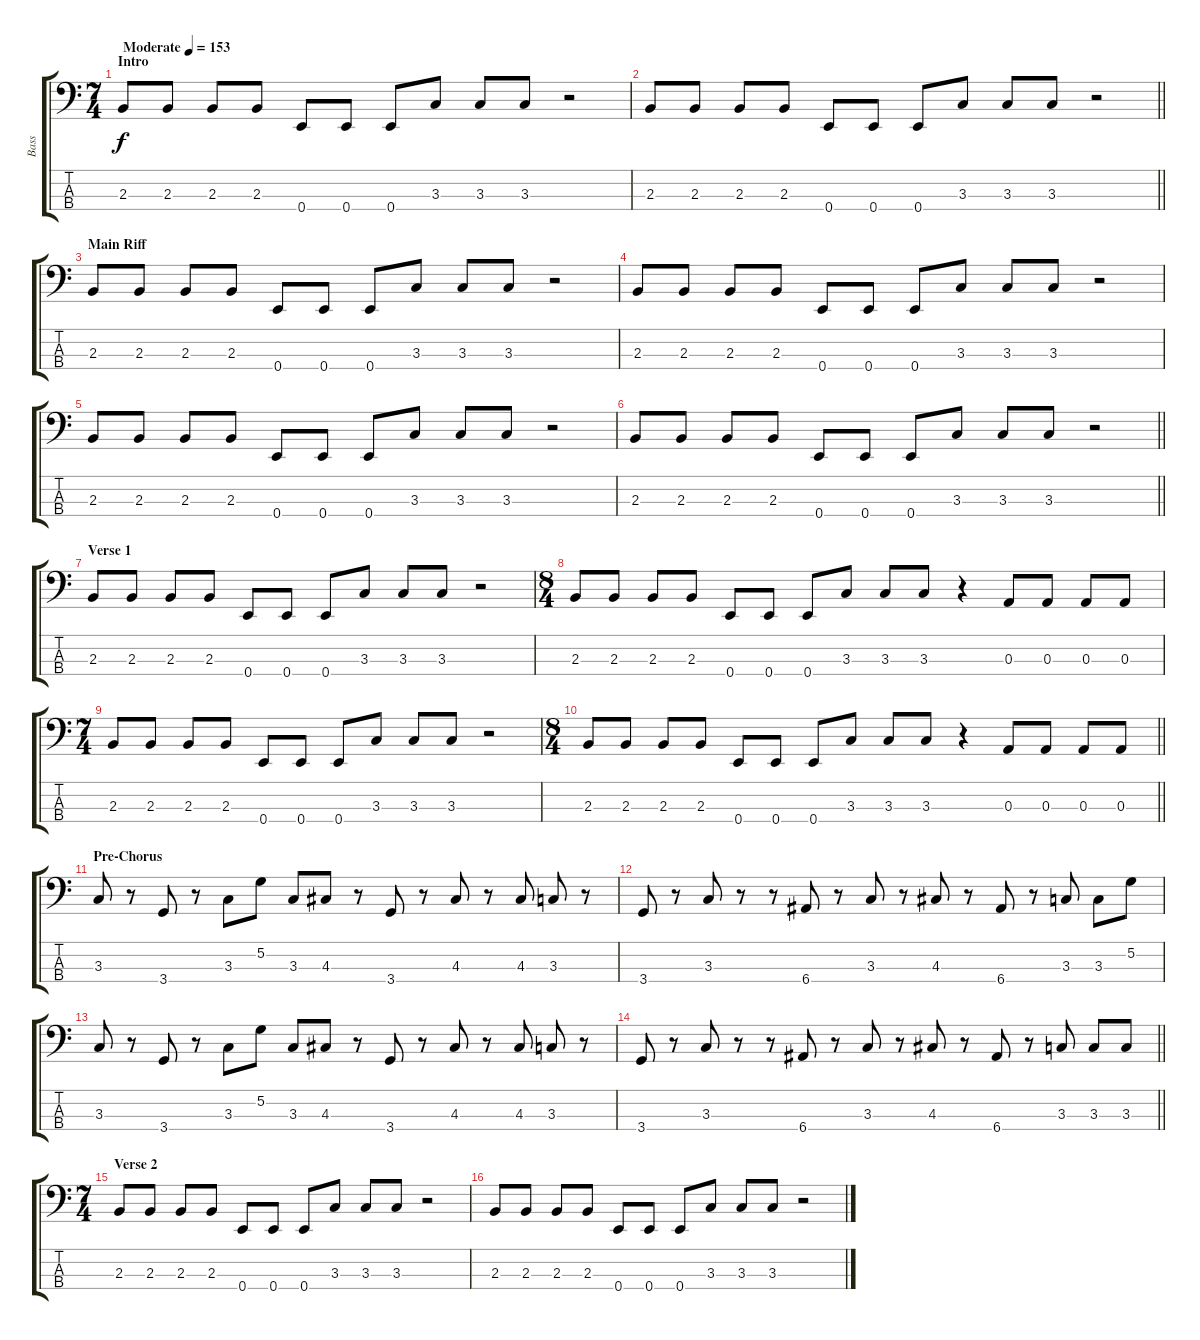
\track ("Bass" "Bass") {instrument electricbassfinger}
\staff {score tabs}
\tuning (G2 D2 A1 E1) {hide}
\ts (7 4)
\section ("" "Intro")
\tempo (153 "Moderate")
\clef f4
\ks c
2.3.8{dy f instrument electricbassfinger} 2.3.8 2.3.8 2.3.8 0.4.8 0.4.8 0.4.8 3.3.8 3.3.8 3.3.8 r.2 |
\barLineRight lightlight
2.3.8 2.3.8 2.3.8 2.3.8 0.4.8 0.4.8 0.4.8 3.3.8 3.3.8 3.3.8 r.2 |
\section ("" "Main Riff")
2.3.8 2.3.8 2.3.8 2.3.8 0.4.8 0.4.8 0.4.8 3.3.8 3.3.8 3.3.8 r.2 |
2.3.8 2.3.8 2.3.8 2.3.8 0.4.8 0.4.8 0.4.8 3.3.8 3.3.8 3.3.8 r.2 |
2.3.8 2.3.8 2.3.8 2.3.8 0.4.8 0.4.8 0.4.8 3.3.8 3.3.8 3.3.8 r.2 |
\barLineRight lightlight
2.3.8 2.3.8 2.3.8 2.3.8 0.4.8 0.4.8 0.4.8 3.3.8 3.3.8 3.3.8 r.2 |
\section ("" "Verse 1")
2.3.8 2.3.8 2.3.8 2.3.8 0.4.8 0.4.8 0.4.8 3.3.8 3.3.8 3.3.8 r.2 |
\ts (8 4)
2.3.8 2.3.8 2.3.8 2.3.8 0.4.8 0.4.8 0.4.8 3.3.8 3.3.8 3.3.8 r.4 0.3.8 0.3.8 0.3.8 0.3.8 |
\ts (7 4)
2.3.8 2.3.8 2.3.8 2.3.8 0.4.8 0.4.8 0.4.8 3.3.8 3.3.8 3.3.8 r.2 |
\ts (8 4)
\barLineRight lightlight
2.3.8 2.3.8 2.3.8 2.3.8 0.4.8 0.4.8 0.4.8 3.3.8 3.3.8 3.3.8 r.4 0.3.8 0.3.8 0.3.8 0.3.8 |
\section ("" "Pre-Chorus")
3.3.8 r.8 3.4.8 r.8 3.3.8 5.2.8 3.3.8 4.3.8 r.8 3.4.8 r.8 4.3.8 r.8 4.3.8 3.3.8 r.8 |
3.4.8 r.8 3.3.8 r.8 r.8 6.4.8 r.8 3.3.8 r.8 4.3.8 r.8 6.4.8 r.8 3.3.8 3.3.8 5.2.8 |
3.3.8 r.8 3.4.8 r.8 3.3.8 5.2.8 3.3.8 4.3.8 r.8 3.4.8 r.8 4.3.8 r.8 4.3.8 3.3.8 r.8 |
\barLineRight lightlight
3.4.8 r.8 3.3.8 r.8 r.8 6.4.8 r.8 3.3.8 r.8 4.3.8 r.8 6.4.8 r.8 3.3.8 3.3.8 3.3.8 |
\ts (7 4)
\section ("" "Verse 2")
2.3.8 2.3.8 2.3.8 2.3.8 0.4.8 0.4.8 0.4.8 3.3.8 3.3.8 3.3.8 r.2 |
2.3.8 2.3.8 2.3.8 2.3.8 0.4.8 0.4.8 0.4.8 3.3.8 3.3.8 3.3.8 r.2
